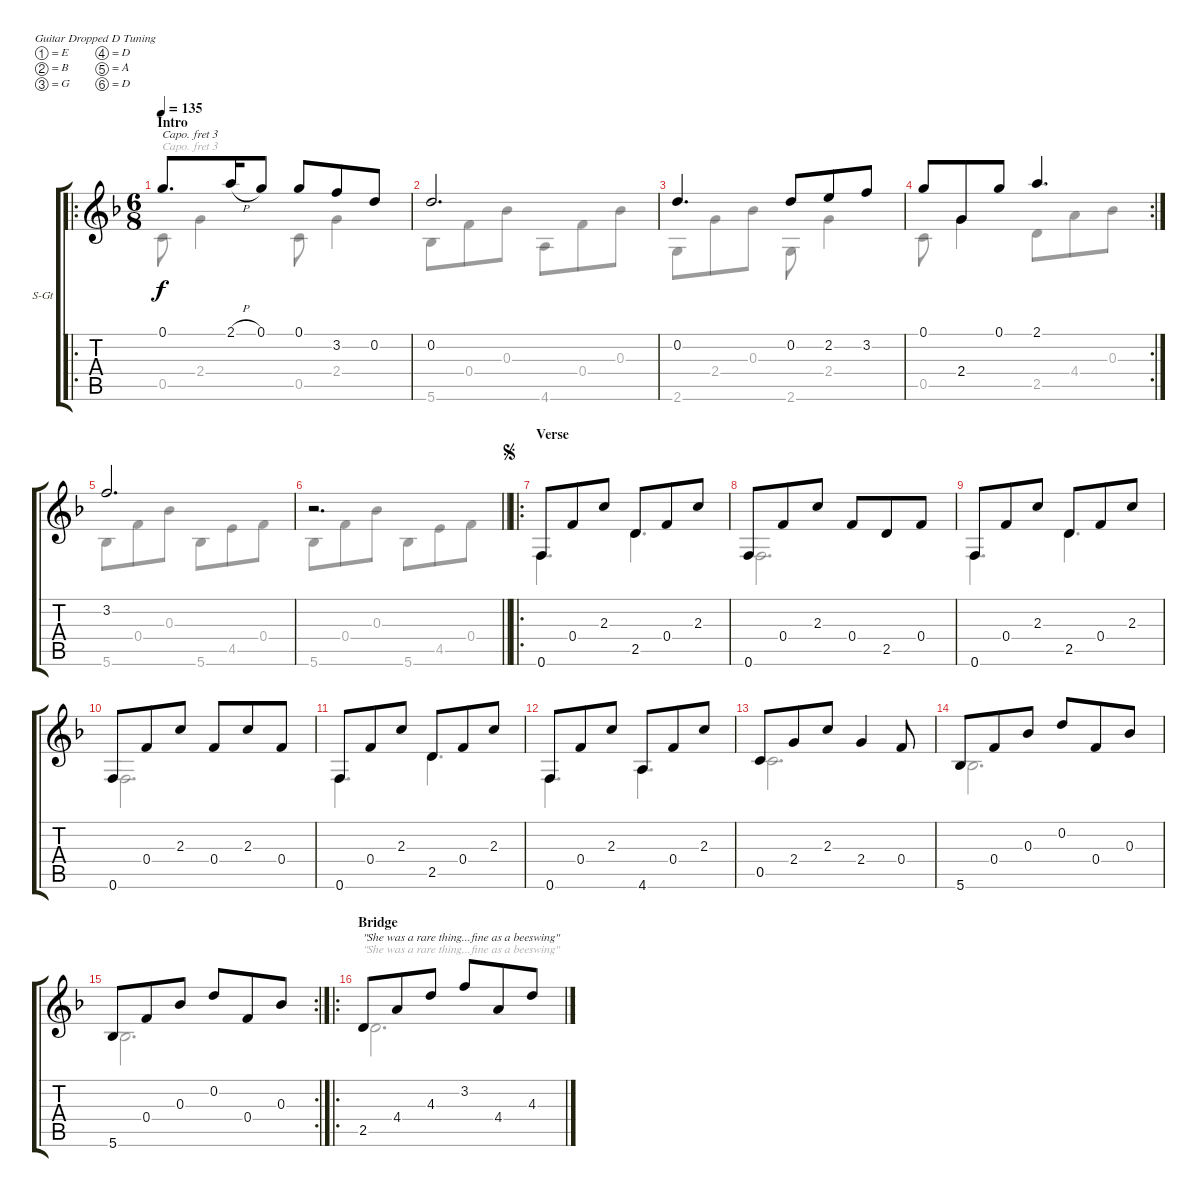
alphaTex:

\defaultSystemsLayout 4
\bracketExtendMode groupsimilarinstruments
\firstSystemTrackNameOrientation horizontal
\otherSystemsTrackNameOrientation horizontal
\track ("Steel Guitar" "S-Gt") {instrument acousticguitarsteel}
\staff {score tabs}
\capo 3
\tuning (E4 B3 G3 D3 A2 D2)
\voice
\ro
\ts (6 8)
\section ("" "Intro")
\tempo 135
\clef g2
\ks f
0.1.8{d dy f instrument acousticguitarsteel} 2.1{h}.16 0.1.8 0.1.8 3.2.8 0.2.8 |
0.2.2{d} |
0.2.4{d} 0.2.8 2.2.8 3.2.8 |
\rc 2
0.1.8 2.4.8 0.1.8 2.1.4{d} |
3.2.2{d} |
\barLineRight lightlight
r.2{d} |
\ro
\section ("" "Verse")
\jump segno
0.6.8 0.4.8 2.3.8 2.5.8 0.4.8 2.3.8 |
0.6.8 0.4.8 2.3.8 0.4.8 2.5.8 0.4.8 |
0.6.8 0.4.8 2.3.8 2.5.8 0.4.8 2.3.8 |
0.6.8 0.4.8 2.3.8 0.4.8 2.3.8 0.4.8 |
0.6.8 0.4.8 2.3.8 2.5.8 0.4.8 2.3.8 |
0.6.8 0.4.8 2.3.8 4.6.8 0.4.8 2.3.8 |
0.5.8 2.4.8 2.3.8 2.4.4 0.4.8 |
5.6.8 0.4.8 0.3.8 0.2.8 0.4.8 0.3.8 |
\rc 2
5.6.8 0.4.8 0.3.8 0.2.8 0.4.8 0.3.8 |
\ro
\section ("" "Bridge")
2.5.8{txt "\"She was a rare thing...fine as a beeswing\""} 4.4.8 4.3.8 3.2.8 4.4.8 4.3.8
\voice
\clef g2
\ottava regular
\simile none
\ks f
0.5.8{dy f} 2.4.4 0.5.8 2.4.4 |
5.6.8 0.4.8 0.3.8 4.6.8 0.4.8 0.3.8 |
2.6.8 2.4.8 0.3.8 2.6.8 2.4.4 |
0.5.8 2.4.4 2.5.8 4.4.8 0.3.8 |
5.6.8 0.4.8 0.3.8 5.6.8 4.5.8 0.4.8 |
\barLineRight lightlight
5.6.8 0.4.8 0.3.8 5.6.8 4.5.8 0.4.8 |
0.6.4{d} 2.5.4{d} |
0.6.2{d} |
0.6.4{d} 2.5.4{d} |
0.6.2{d} |
0.6.4{d} 2.5.4{d} |
0.6.4{d} 4.6.4{d} |
0.5.2{d} |
5.6.2{d} |
5.6.2{d} |
2.5.2{d txt "\"She was a rare thing...fine as a beeswing\""}
